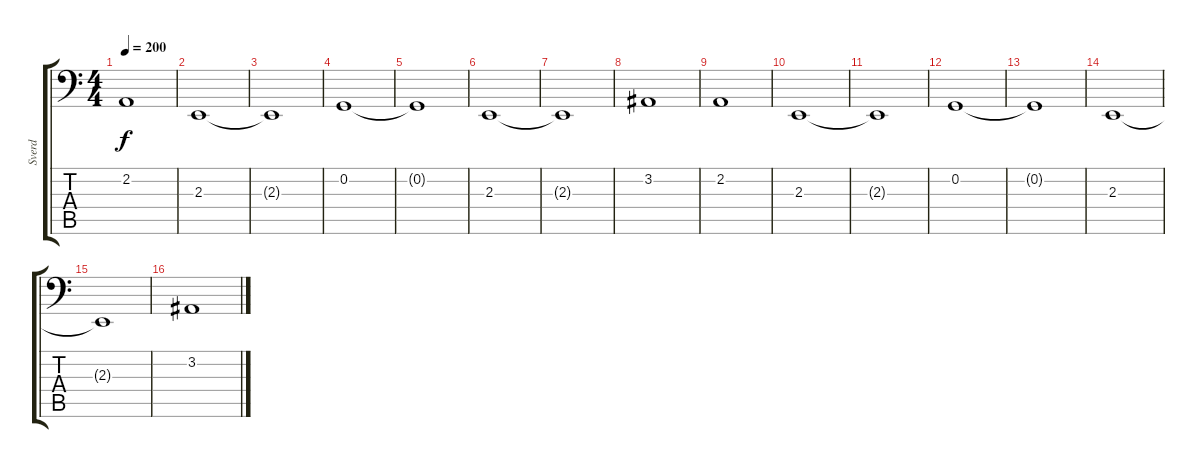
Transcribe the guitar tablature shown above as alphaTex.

\track ("Sverd" "Sverd") {instrument stringensemble1}
\staff {score tabs}
\tuning (C3 G2 D2 A1 E1 B0) {hide}
\ts (4 4)
\tempo 200
\clef f4
\ks c
2.2.1{dy f} |
2.3.1 |
2.3{t}.1 |
0.2.1 |
0.2{t}.1 |
2.3.1 |
2.3{t}.1 |
3.2.1 |
2.2.1 |
2.3.1 |
2.3{t}.1 |
0.2.1 |
0.2{t}.1 |
2.3.1 |
2.3{t}.1 |
3.2.1
